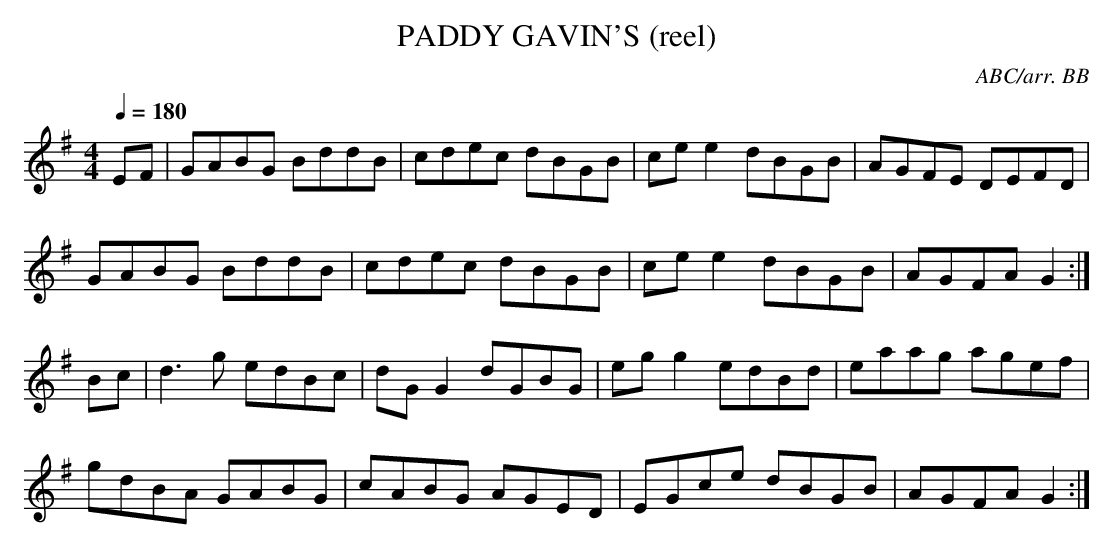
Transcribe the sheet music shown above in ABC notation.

X:1
T:PADDY GAVIN'S (reel)
C:ABC/arr. BB
Q:1/4=180
M:4/4
L:1/8
K:G
EF|GABG BddB|cdec dBGB|ce e2 dBGB|AGFE DEFD|
GABG BddB|cdec dBGB|ce e2 dBGB|AGFA G2 :|
Bc|d3 g edBc|dG G2 dGBG|eg g2 edBd|eaag agef|
gdBA GABG|cABG AGED|EGce dBGB|AGFA G2 :|
